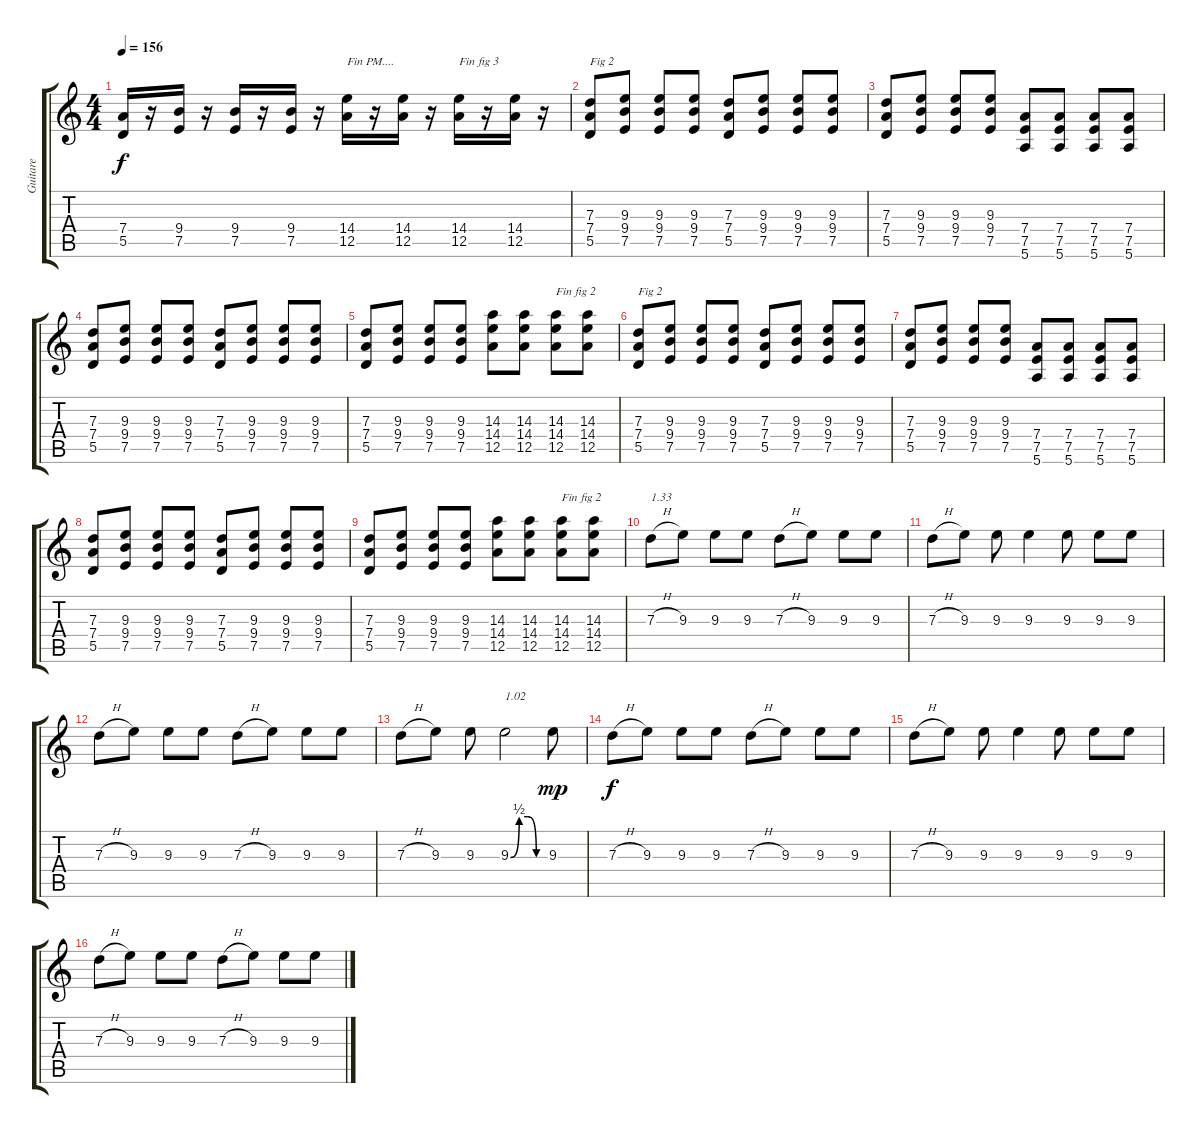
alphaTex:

\track ("Guitare " "Guitare ") {instrument distortionguitar}
\staff {score tabs}
\tuning (E4 B3 G3 D3 A2 E2) {hide}
\ts (4 4)
\tempo 156
\clef g2
\ks c
(7.4 5.5).16{dy f} r.16 (9.4 7.5).16 r.16 (9.4 7.5).16 r.16 (9.4 7.5).16 r.16 (14.4 12.5).16{txt "Fin PM...."} r.16 (14.4 12.5).16 r.16 (14.4 12.5).16{txt "Fin fig 3"} r.16 (14.4 12.5).16 r.16 |
(7.3 7.4 5.5).8{txt "Fig 2"} (9.3 9.4 7.5).8 (9.3 9.4 7.5).8 (9.3 9.4 7.5).8 (7.3 7.4 5.5).8 (9.3 9.4 7.5).8 (9.3 9.4 7.5).8 (9.3 9.4 7.5).8 |
(7.3 7.4 5.5).8 (9.3 9.4 7.5).8 (9.3 9.4 7.5).8 (9.3 9.4 7.5).8 (7.4 7.5 5.6).8 (7.4 7.5 5.6).8 (7.4 7.5 5.6).8 (7.4 7.5 5.6).8 |
(7.3 7.4 5.5).8 (9.3 9.4 7.5).8 (9.3 9.4 7.5).8 (9.3 9.4 7.5).8 (7.3 7.4 5.5).8 (9.3 9.4 7.5).8 (9.3 9.4 7.5).8 (9.3 9.4 7.5).8 |
(7.3 7.4 5.5).8 (9.3 9.4 7.5).8 (9.3 9.4 7.5).8 (9.3 9.4 7.5).8 (14.3 14.4 12.5).8 (14.3 14.4 12.5).8 (14.3 14.4 12.5).8{txt "Fin fig 2"} (14.3 14.4 12.5).8 |
(7.3 7.4 5.5).8{txt "Fig 2"} (9.3 9.4 7.5).8 (9.3 9.4 7.5).8 (9.3 9.4 7.5).8 (7.3 7.4 5.5).8 (9.3 9.4 7.5).8 (9.3 9.4 7.5).8 (9.3 9.4 7.5).8 |
(7.3 7.4 5.5).8 (9.3 9.4 7.5).8 (9.3 9.4 7.5).8 (9.3 9.4 7.5).8 (7.4 7.5 5.6).8 (7.4 7.5 5.6).8 (7.4 7.5 5.6).8 (7.4 7.5 5.6).8 |
(7.3 7.4 5.5).8 (9.3 9.4 7.5).8 (9.3 9.4 7.5).8 (9.3 9.4 7.5).8 (7.3 7.4 5.5).8 (9.3 9.4 7.5).8 (9.3 9.4 7.5).8 (9.3 9.4 7.5).8 |
(7.3 7.4 5.5).8 (9.3 9.4 7.5).8 (9.3 9.4 7.5).8 (9.3 9.4 7.5).8 (14.3 14.4 12.5).8 (14.3 14.4 12.5).8 (14.3 14.4 12.5).8{txt "Fin fig 2"} (14.3 14.4 12.5).8 |
7.3{h}.8{txt "1.33"} 9.3.8 9.3.8 9.3.8 7.3{h}.8 9.3.8 9.3.8 9.3.8 |
7.3{h}.8 9.3.8 9.3.8 9.3.4 9.3.8 9.3.8 9.3.8 |
7.3{h}.8 9.3.8 9.3.8 9.3.8 7.3{h}.8 9.3.8 9.3.8 9.3.8 |
7.3{h}.8 9.3.8 9.3.8 9.3{be (custom 0 0 15 2 30 2 45 0 60 0)}.2{txt "1.02"} 9.3.8{dy mp} |
7.3{h}.8{dy f} 9.3.8 9.3.8 9.3.8 7.3{h}.8 9.3.8 9.3.8 9.3.8 |
7.3{h}.8 9.3.8 9.3.8 9.3.4 9.3.8 9.3.8 9.3.8 |
7.3{h}.8 9.3.8 9.3.8 9.3.8 7.3{h}.8 9.3.8 9.3.8 9.3.8
